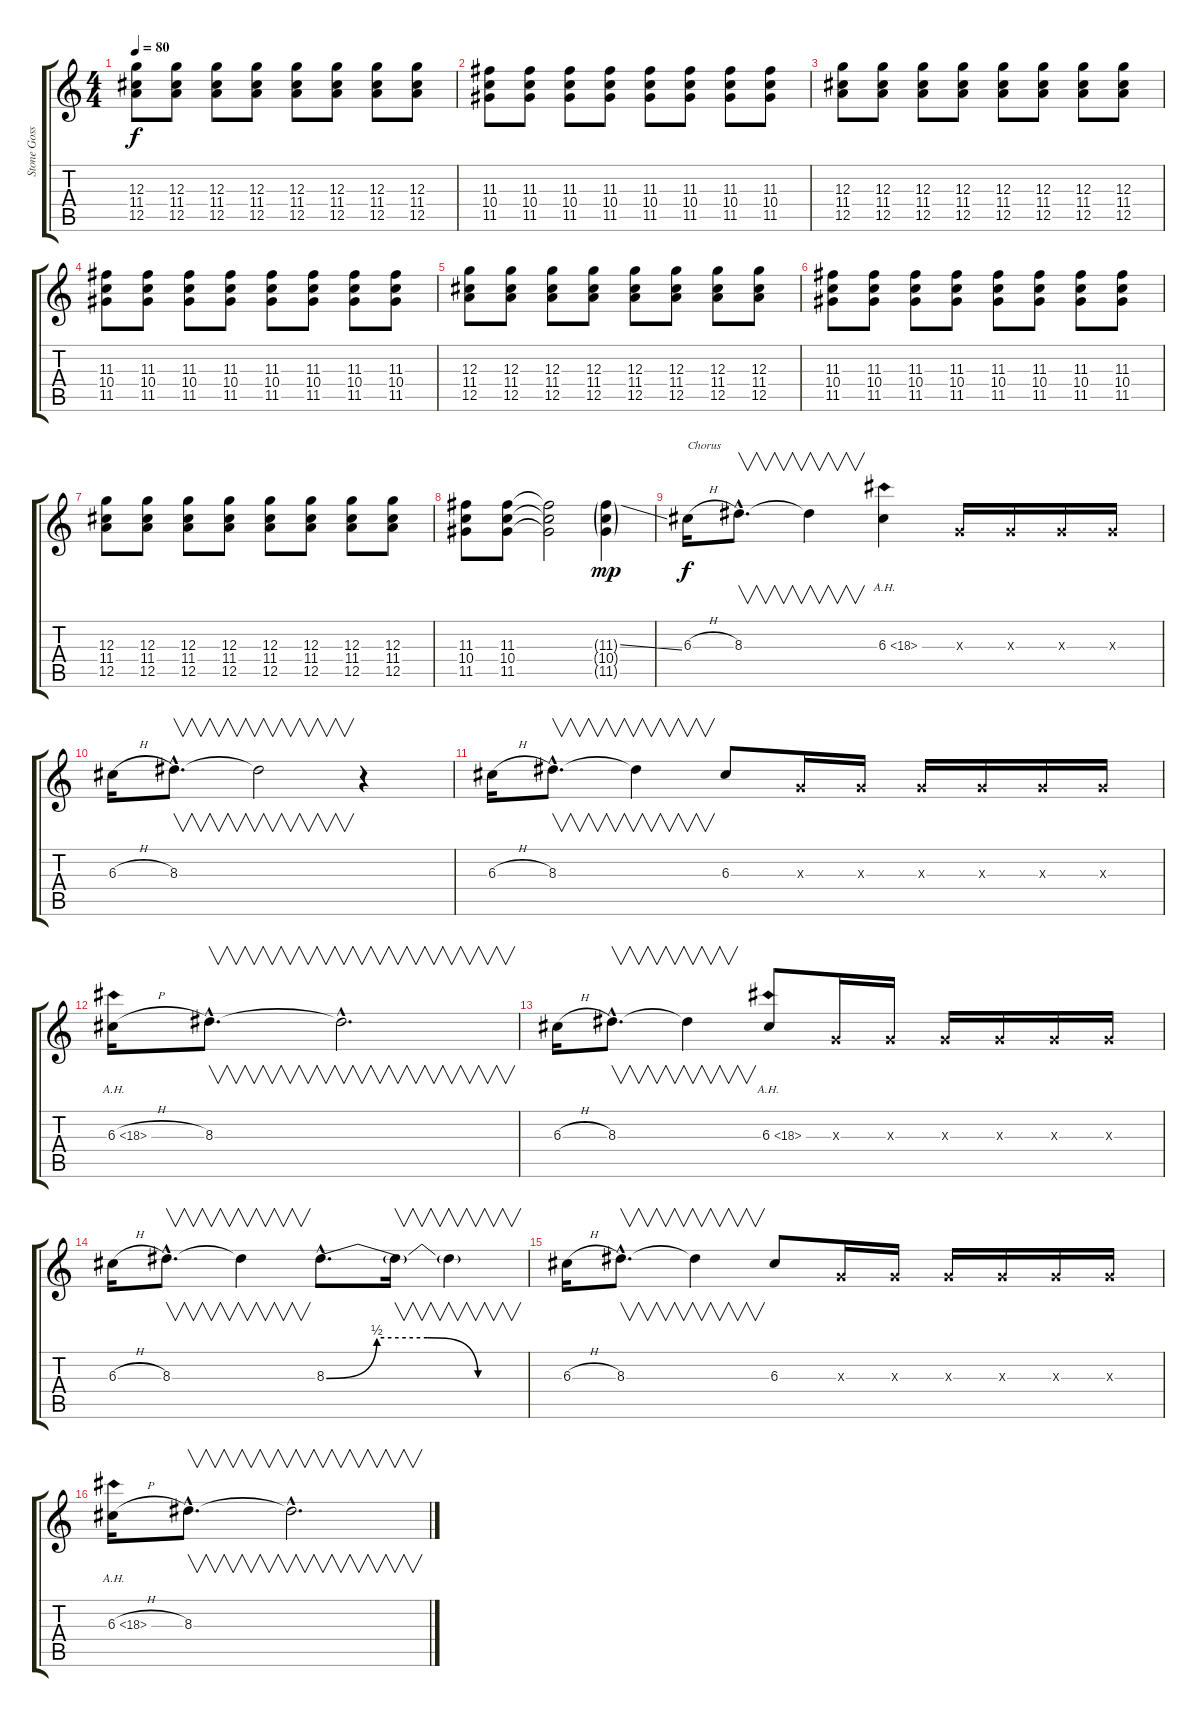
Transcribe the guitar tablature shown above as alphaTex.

\track ("Stone Gossard" "Stone Goss") {instrument distortionguitar}
\staff {score tabs}
\tuning (E4 B3 G3 D3 A2 E2) {hide}
\ts (4 4)
\tempo 80
\clef g2
\ks c
(12.3 11.4 12.5).8{dy f} (12.3 11.4 12.5).8 (12.3 11.4 12.5).8 (12.3 11.4 12.5).8 (12.3 11.4 12.5).8 (12.3 11.4 12.5).8 (12.3 11.4 12.5).8 (12.3 11.4 12.5).8 |
(11.3 10.4 11.5).8 (11.3 10.4 11.5).8 (11.3 10.4 11.5).8 (11.3 10.4 11.5).8 (11.3 10.4 11.5).8 (11.3 10.4 11.5).8 (11.3 10.4 11.5).8 (11.3 10.4 11.5).8 |
(12.3 11.4 12.5).8 (12.3 11.4 12.5).8 (12.3 11.4 12.5).8 (12.3 11.4 12.5).8 (12.3 11.4 12.5).8 (12.3 11.4 12.5).8 (12.3 11.4 12.5).8 (12.3 11.4 12.5).8 |
(11.3 10.4 11.5).8 (11.3 10.4 11.5).8 (11.3 10.4 11.5).8 (11.3 10.4 11.5).8 (11.3 10.4 11.5).8 (11.3 10.4 11.5).8 (11.3 10.4 11.5).8 (11.3 10.4 11.5).8 |
(12.3 11.4 12.5).8 (12.3 11.4 12.5).8 (12.3 11.4 12.5).8 (12.3 11.4 12.5).8 (12.3 11.4 12.5).8 (12.3 11.4 12.5).8 (12.3 11.4 12.5).8 (12.3 11.4 12.5).8 |
(11.3 10.4 11.5).8 (11.3 10.4 11.5).8 (11.3 10.4 11.5).8 (11.3 10.4 11.5).8 (11.3 10.4 11.5).8 (11.3 10.4 11.5).8 (11.3 10.4 11.5).8 (11.3 10.4 11.5).8 |
(12.3 11.4 12.5).8 (12.3 11.4 12.5).8 (12.3 11.4 12.5).8 (12.3 11.4 12.5).8 (12.3 11.4 12.5).8 (12.3 11.4 12.5).8 (12.3 11.4 12.5).8 (12.3 11.4 12.5).8 |
(11.3 10.4 11.5).8 (11.3 10.4 11.5).8 (11.3{t} 10.4{t} 11.5{t}).2 (11.3{ss g} 10.4{g} 11.5{g}).4{dy mp} |
6.3{h}.16{txt "Chorus" dy f} 8.3{hac}.8{v d} 8.3{t}.4{v} 6.3{ah 12}.4 0.3{x}.16 0.3{x}.16 0.3{x}.16 0.3{x}.16 |
6.3{h}.16 8.3{hac}.8{v d} 8.3{t}.2{v} r.4 |
6.3{h}.16 8.3{hac}.8{v d} 8.3{t}.4{v} 6.3.8 0.3{x}.16 0.3{x}.16 0.3{x}.16 0.3{x}.16 0.3{x}.16 0.3{x}.16 |
6.3{ah 12 h}.16 8.3{hac}.8{v d} 8.3{hac t}.2{v d} |
6.3{h}.16 8.3{hac}.8{v d} 8.3{t}.4{v} 6.3{ah 12}.8 0.3{x}.16 0.3{x}.16 0.3{x}.16 0.3{x}.16 0.3{x}.16 0.3{x}.16 |
6.3{h}.16 8.3{hac}.8{v d} 8.3{t}.4{v} 8.3{be (custom 0 0 15 2 30 2 45 0 60 0) hac}.8{d} 8.3{t}.16{v} 8.3{t}.4{v} |
6.3{h}.16 8.3{hac}.8{v d} 8.3{t}.4{v} 6.3.8 0.3{x}.16 0.3{x}.16 0.3{x}.16 0.3{x}.16 0.3{x}.16 0.3{x}.16 |
6.3{ah 12 h}.16 8.3{hac}.8{v d} 8.3{hac t}.2{v d}
